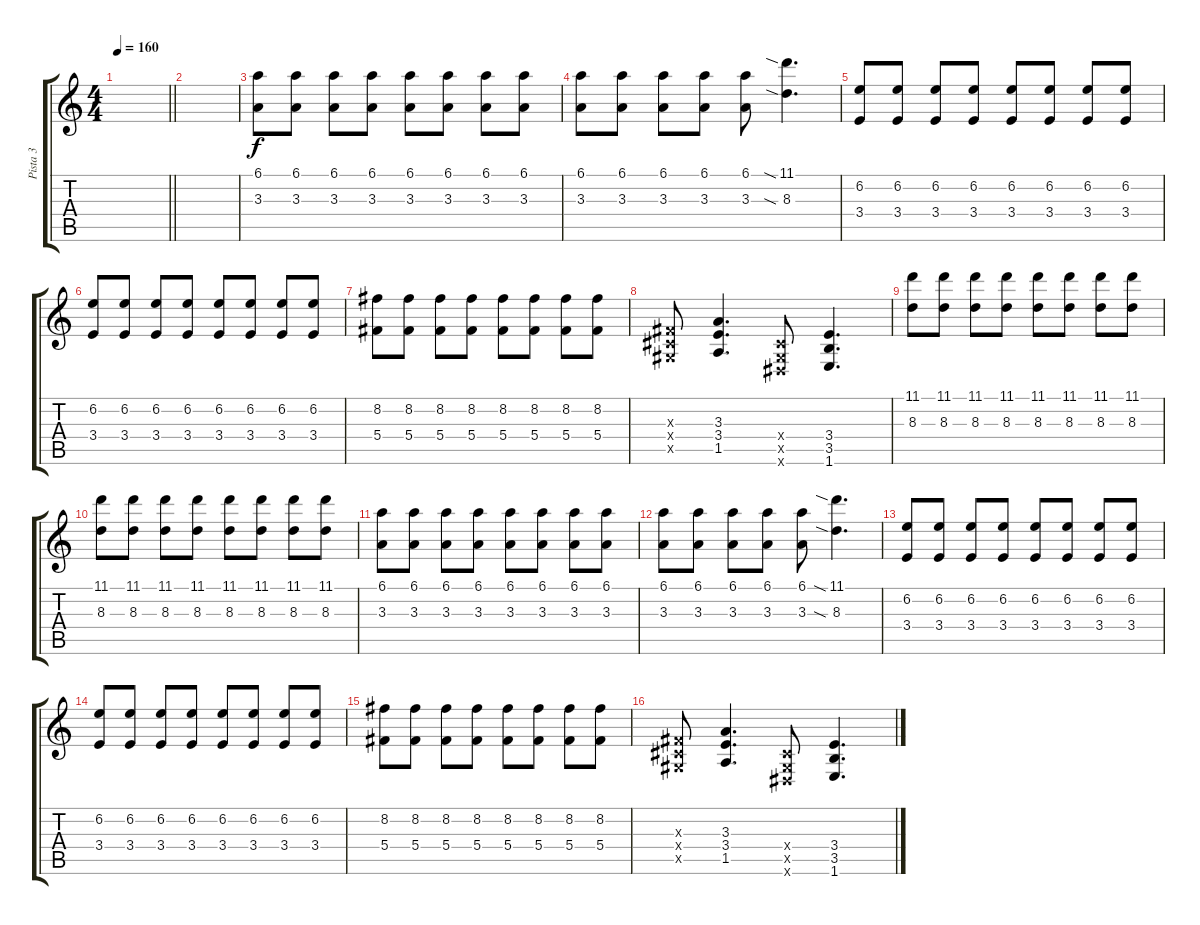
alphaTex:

\track ("Pista 3" "Pista 3") {instrument distortionguitar}
\staff {score tabs}
\tuning (Eb4 Bb3 Gb3 Db3 Ab2 Eb2) {hide}
\ts (4 4)
\tempo 160
\clef g2
\barLineRight lightlight
\ks c
|
|
(6.1 3.3).8 (6.1 3.3).8 (6.1 3.3).8 (6.1 3.3).8 (6.1 3.3).8 (6.1 3.3).8 (6.1 3.3).8 (6.1 3.3).8 |
(6.1 3.3).8 (6.1 3.3).8 (6.1 3.3).8 (6.1 3.3).8 (6.1 3.3).8 (11.1{sia} 8.3{sia}).4{d} |
(6.2 3.4).8 (6.2 3.4).8 (6.2 3.4).8 (6.2 3.4).8 (6.2 3.4).8 (6.2 3.4).8 (6.2 3.4).8 (6.2 3.4).8 |
(6.2 3.4).8 (6.2 3.4).8 (6.2 3.4).8 (6.2 3.4).8 (6.2 3.4).8 (6.2 3.4).8 (6.2 3.4).8 (6.2 3.4).8 |
(8.2 5.4).8 (8.2 5.4).8 (8.2 5.4).8 (8.2 5.4).8 (8.2 5.4).8 (8.2 5.4).8 (8.2 5.4).8 (8.2 5.4).8 |
(0.3{x} 0.4{x} 0.5{x}).8 (3.3 3.4 1.5).4{d} (0.4{x} 0.5{x} 0.6{x}).8 (3.4 3.5 1.6).4{d} |
(11.1 8.3).8 (11.1 8.3).8 (11.1 8.3).8 (11.1 8.3).8 (11.1 8.3).8 (11.1 8.3).8 (11.1 8.3).8 (11.1 8.3).8 |
(11.1 8.3).8 (11.1 8.3).8 (11.1 8.3).8 (11.1 8.3).8 (11.1 8.3).8 (11.1 8.3).8 (11.1 8.3).8 (11.1 8.3).8 |
(6.1 3.3).8 (6.1 3.3).8 (6.1 3.3).8 (6.1 3.3).8 (6.1 3.3).8 (6.1 3.3).8 (6.1 3.3).8 (6.1 3.3).8 |
(6.1 3.3).8 (6.1 3.3).8 (6.1 3.3).8 (6.1 3.3).8 (6.1 3.3).8 (11.1{sia} 8.3{sia}).4{d} |
(6.2 3.4).8 (6.2 3.4).8 (6.2 3.4).8 (6.2 3.4).8 (6.2 3.4).8 (6.2 3.4).8 (6.2 3.4).8 (6.2 3.4).8 |
(6.2 3.4).8 (6.2 3.4).8 (6.2 3.4).8 (6.2 3.4).8 (6.2 3.4).8 (6.2 3.4).8 (6.2 3.4).8 (6.2 3.4).8 |
(8.2 5.4).8 (8.2 5.4).8 (8.2 5.4).8 (8.2 5.4).8 (8.2 5.4).8 (8.2 5.4).8 (8.2 5.4).8 (8.2 5.4).8 |
(0.3{x} 0.4{x} 0.5{x}).8 (3.3 3.4 1.5).4{d} (0.4{x} 0.5{x} 0.6{x}).8 (3.4 3.5 1.6).4{d}
